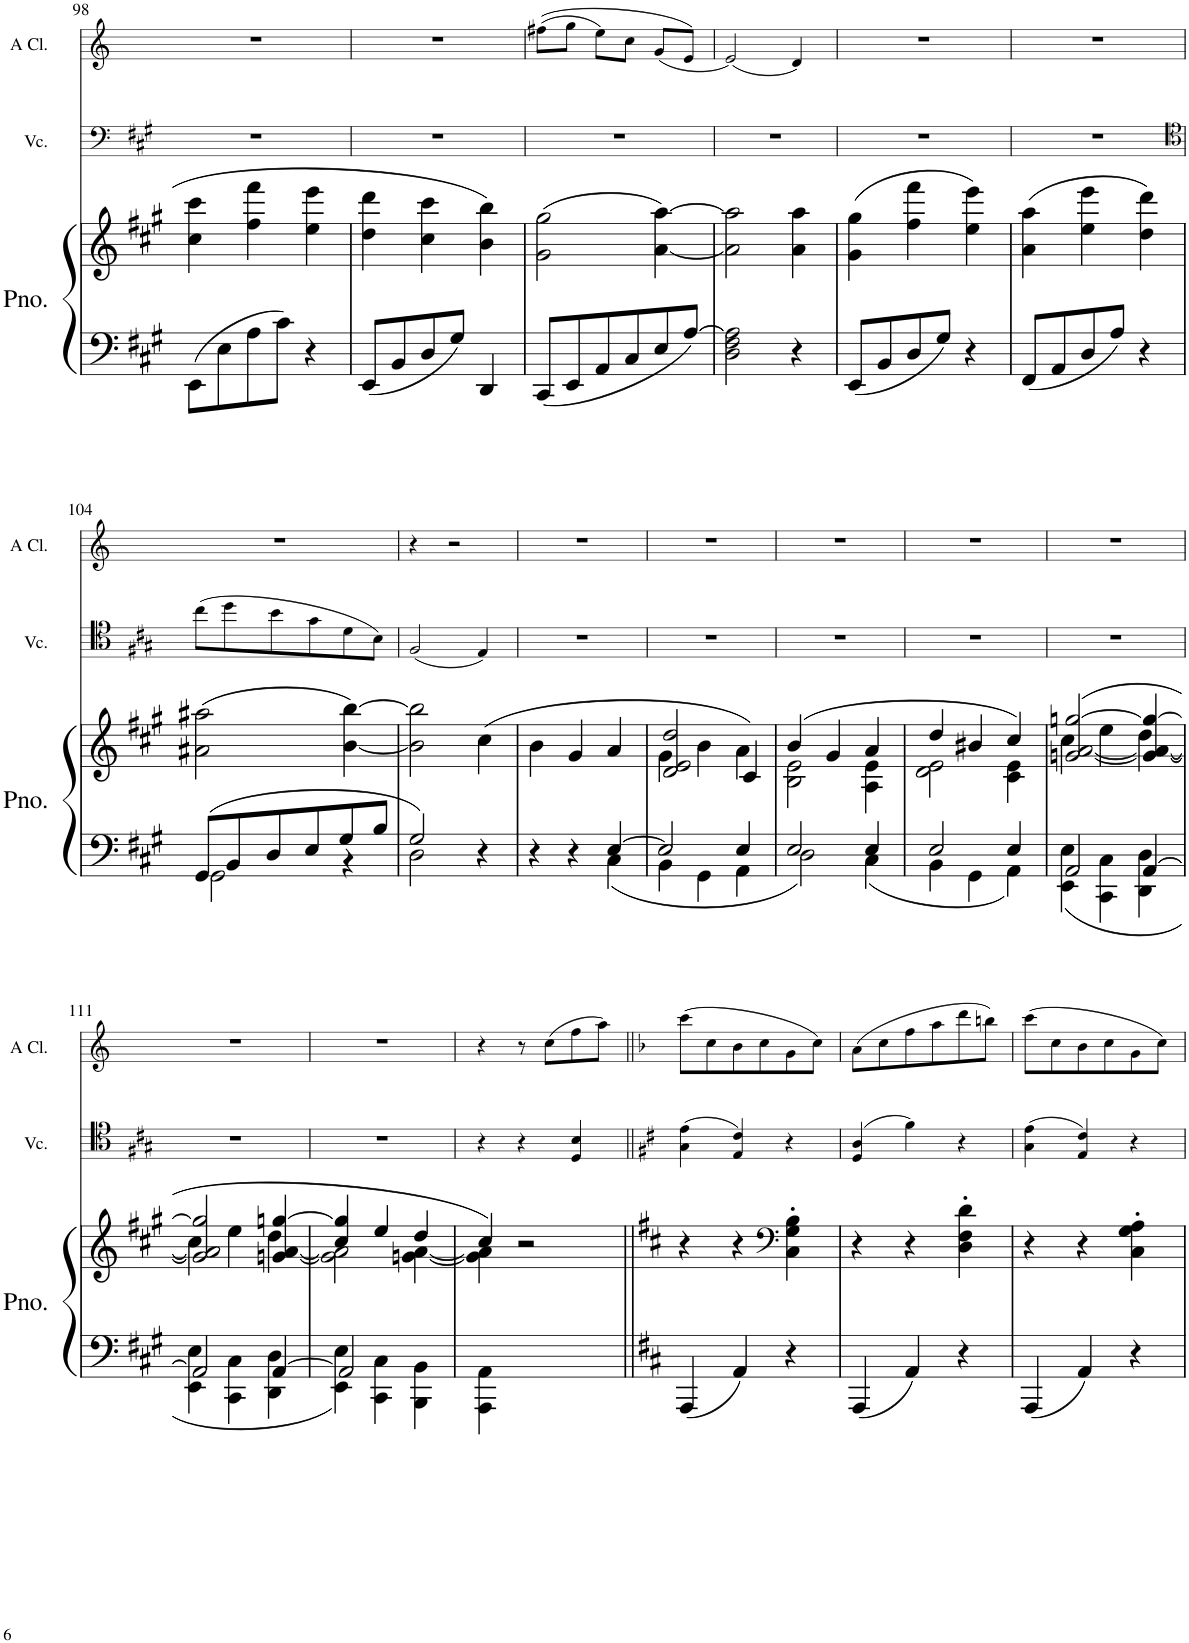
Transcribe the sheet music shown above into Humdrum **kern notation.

**kern	**kern	**kern	**kern
*part3	*part3	*part2	*part1
*staff4	*staff3	*staff2	*staff1
*I"Piano	*	*I"Violoncello	*I"Clarinet in A
*I'Pno.	*	*I'Vc.	*
!!LO:PB:g=z
*clefF4	*clefG2	*clefF4	*clefG2
*	*	*	*Trd2c3
*k[f#c#g#]	*k[f#c#g#]	*k[f#c#g#]	*k[]
*M3/4	*M3/4	*M3/4	*M3/4
=98	=98	=98	=98
8EE\L	4cc#\ 4ccc#\	2.r	2.r
8E\	.	.	.
8A\	4ff#\ 4fff#\	.	.
8c#\J	.	.	.
4r	4ee\ 4eee\	.	.
=99	=99	=99	=99
8EE/L	4dd\ 4ddd\	2.r	2.r
8BB/	.	.	.
8D/	4cc#\ 4ccc#\	.	.
8G#/J	.	.	.
4DD/	4b\ 4bb\	.	.
=100	=100	=100	=100
8CC#/L	(2g#\ 2gg#\	2.r	((8ff#X\L
8EE/	.	.	8gg\J
8AA/	.	.	8ee\L)
8C#/	.	.	8cc\J
8E/	[4a\ [4aa\)	.	(8g/L
[8A/J	.	.	8e/J)
=101	=101	=101	=101
2D\ 2F#\ 2A\]	2a\] 2aa\]	2.r	(2e/)
4r	4a\ 4aa\	.	4d/)
=102	=102	=102	=102
8EE/L	(4g#\ 4gg#\	2.r	2.r
8BB/	.	.	.
8D/	4ff#\ 4fff#\	.	.
8G#/J	.	.	.
4r	4ee\ 4eee\)	.	.
=103	=103	=103	=103
8FF#/L	(4a\ 4aa\	2.r	2.r
8AA/	.	.	.
8D/	4ee\ 4eee\	.	.
8A/J	.	.	.
4r	4dd\ 4ddd\)	.	.
!!LO:LB:g=z
=104	=104	=104	=104
*	*	*clefC4	*
*^	*	*	*
8GG#/L	2GG#\	(2a#X\ 2aa#X\	(8cc#\L	2.r
8BB/	.	.	8dd\	.
8D/	.	.	8b\	.
8E/	.	.	8g#\	.
8G#/	4r	[4b\ [4bb\)	8d\	.
8B/J	.	.	8B\J)	.
=105	=105	=105	=105	=105
2G#/	2D\	2b\] 2bb\]	(2F#/	4r
.	.	.	.	2r
4r	4ryy	(4cc#\	4E/)	.
=106	=106	=106	=106	=106
4r	2ryy	4b\	2.r	2.r
4r	.	4g#/	.	.
[4E/	4C#\	4a/	.	.
=107	=107	=107	=107	=107
*	*	*^	*	*
2E/]	4BB\	2d/ 2e/ 2dd/	4g#\	2.r	2.r
.	4GG#\	.	4b\	.	.
4E/	4AA\	4c#/)	4a\	.	.
=108	=108	=108	=108	=108	=108
2E/	2D\	(4b/	2B\ 2e\	2.r	2.r
.	.	4g#/	.	.	.
4E/	4C#\	4a/	4A\ 4e\	.	.
=109	=109	=109	=109	=109	=109
2E/	4BB\	4dd/	2d\ 2e\	2.r	2.r
.	4GG#\	4b#X/	.	.	.
4E/	4AA\	4cc#/)	4c#\ 4e\	.	.
=110	=110	=110	=110	=110	=110
2AA/	4EE\ 4E\	([<2gn/ [<2a/ [2ggn/	4cc#\	2.r	2.r
.	4CC#\ 4C#\	.	4ee\	.	.
[4AA/	4DD\ 4D\	4g/_ 4a/_ 4gg/_	4dd\	.	.
!!LO:LB:g=z
=111	=111	=111	=111	=111	=111
2AA/]	4EE\ 4E\	2g/] 2a/] 2gg/]	4cc#\	2.r	2.r
.	4CC#\ 4C#\	.	4ee\	.	.
[4AA/	4DD\ 4D\	[<4gn/ [<4a/ [4ggn/	4dd\	.	.
=112	=112	=112	=112	=112	=112
2AA/]	4EE\ 4E\	4cc#/ 4gg/]	2g\] 2a\]	2.r	2.r
.	4CC#\ 4C#\	4ee/	.	.	.
4ryy	4BBB\ 4BB\	4dd/	[4gn\ [4a\	.	.
*v	*v	*	*	*	*
=113	=113	=113	=113	=113
4AAA\ 4AA\	4cc#/)	4g\] 4a\]	4r	4r
2ryy	2r	2ryy	4r	8r
.	.	.	.	(8cc\L
.	.	.	4D/ 4B/	8ff\
.	.	.	.	8aa\J)
*	*v	*v	*	*
=114||	=114||	=114||	=114||
*k[f#c#]	*k[f#c#]	*k[f#c#]	*k[b-]
4AAA/	4r	(4G\ 4e\	(8ccc\L
.	.	.	8cc\
4AA/	4r	4E/ 4c#/)	8b-\
.	.	.	8cc\
*	*clefF4	*	*
4r	4C#\' 4G\' 4B\'	4r	8g\
.	.	.	8cc\J)
=115	=115	=115	=115
4AAA/	4r	(4D/ 4A/	(8a\L
.	.	.	8cc\
4AA/	4r	4f#\)	8ff\
.	.	.	8aa\
4r	4D\' 4F#\' 4d\'	4r	8ddd\
.	.	.	8bbn\J)
=116	=116	=116	=116
4AAA/	4r	(4G\ 4e\	(8ccc\L
.	.	.	8cc\
4AA/	4r	4E/ 4c#/)	8b-\
.	.	.	8cc\
4r	4C#\' 4G\' 4A\'	4r	8g\
.	.	.	8cc\J)
=	=	=	=
*-	*-	*-	*-
